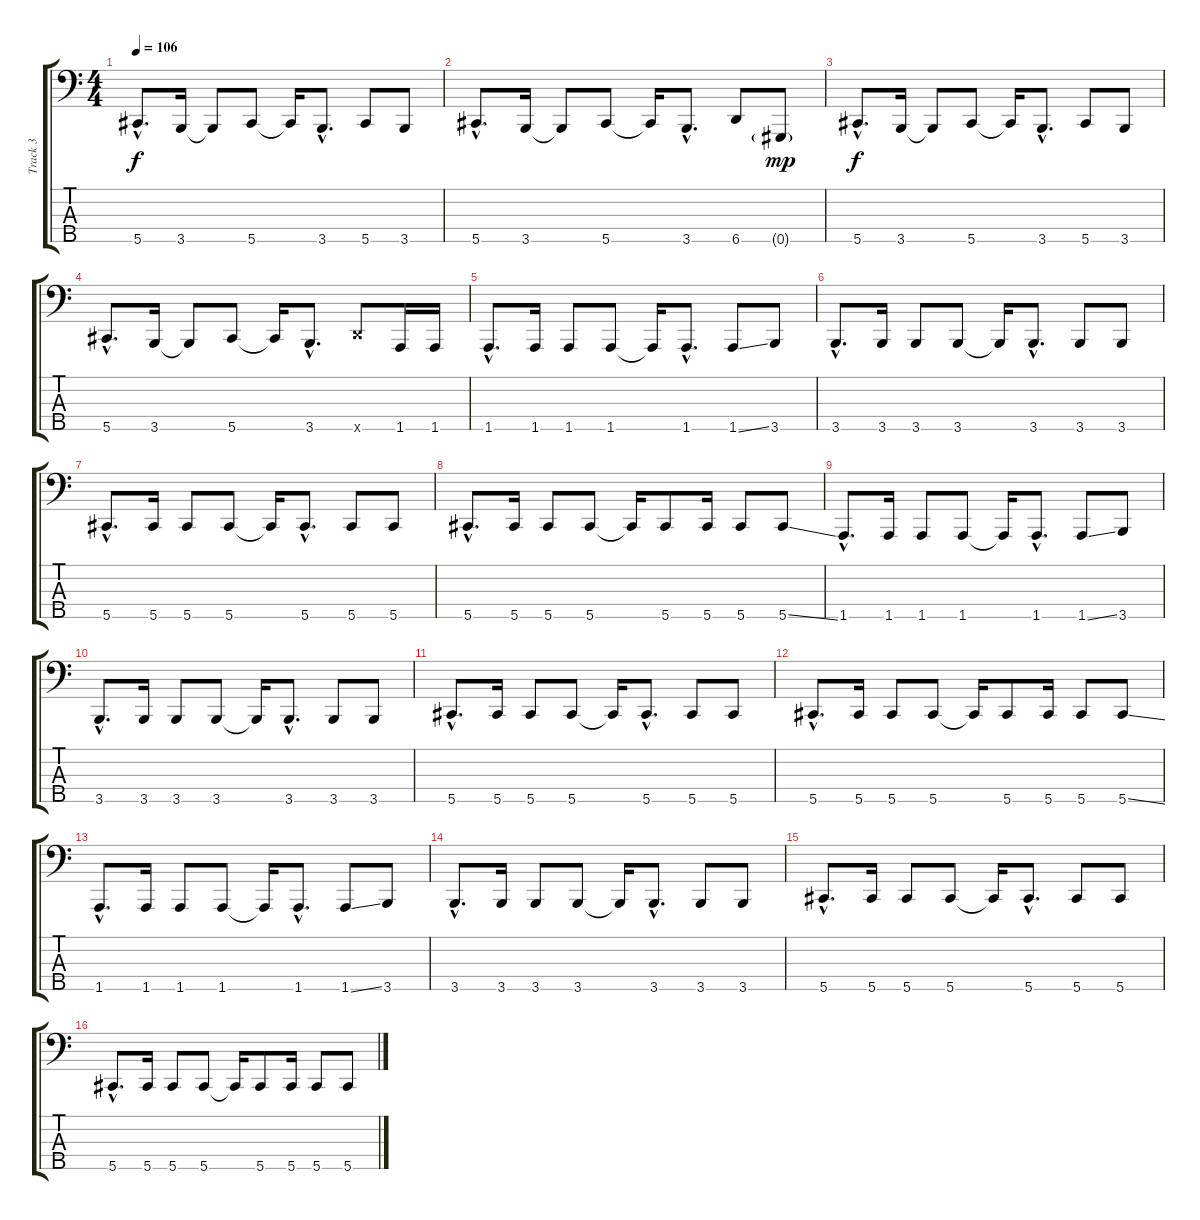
\track ("Track 3" "Track 3") {instrument electricbasspick}
\staff {score tabs}
\tuning (Gb2 Db2 Ab1 Db1 Ab0) {hide}
\ts (4 4)
\tempo 106
\clef f4
\ks c
5.5{hac}.8{d dy f} 3.5.16 3.5{t}.8 5.5.8 5.5{t}.16 3.5{hac}.8{d} 5.5.8 3.5.8 |
5.5{hac}.8{d} 3.5.16 3.5{t}.8 5.5.8 5.5{t}.16 3.5{hac}.8{d} 6.5.8 0.5{g}.8{dy mp} |
5.5{hac}.8{d dy f} 3.5.16 3.5{t}.8 5.5.8 5.5{t}.16 3.5{hac}.8{d} 5.5.8 3.5.8 |
5.5{hac}.8{d} 3.5.16 3.5{t}.8 5.5.8 5.5{t}.16 3.5{hac}.8{d} 6.5{x}.8 1.5.16 1.5.16 |
1.5{hac}.8{d} 1.5.16 1.5.8 1.5.8 1.5{t}.16 1.5{hac}.8{d} 1.5{ss}.8 3.5.8 |
3.5{hac}.8{d} 3.5.16 3.5.8 3.5.8 3.5{t}.16 3.5{hac}.8{d} 3.5.8 3.5.8 |
5.5{hac}.8{d} 5.5.16 5.5.8 5.5.8 5.5{t}.16 5.5{hac}.8{d} 5.5.8 5.5.8 |
5.5{hac}.8{d} 5.5.16 5.5.8 5.5.8 5.5{t}.16 5.5.8 5.5.16 5.5.8 5.5{ss}.8 |
1.5{hac}.8{d} 1.5.16 1.5.8 1.5.8 1.5{t}.16 1.5{hac}.8{d} 1.5{ss}.8 3.5.8 |
3.5{hac}.8{d} 3.5.16 3.5.8 3.5.8 3.5{t}.16 3.5{hac}.8{d} 3.5.8 3.5.8 |
5.5{hac}.8{d} 5.5.16 5.5.8 5.5.8 5.5{t}.16 5.5{hac}.8{d} 5.5.8 5.5.8 |
5.5{hac}.8{d} 5.5.16 5.5.8 5.5.8 5.5{t}.16 5.5.8 5.5.16 5.5.8 5.5{ss}.8 |
1.5{hac}.8{d} 1.5.16 1.5.8 1.5.8 1.5{t}.16 1.5{hac}.8{d} 1.5{ss}.8 3.5.8 |
3.5{hac}.8{d} 3.5.16 3.5.8 3.5.8 3.5{t}.16 3.5{hac}.8{d} 3.5.8 3.5.8 |
5.5{hac}.8{d} 5.5.16 5.5.8 5.5.8 5.5{t}.16 5.5{hac}.8{d} 5.5.8 5.5.8 |
5.5{hac}.8{d} 5.5.16 5.5.8 5.5.8 5.5{t}.16 5.5.8 5.5.16 5.5.8 5.5{ss}.8
